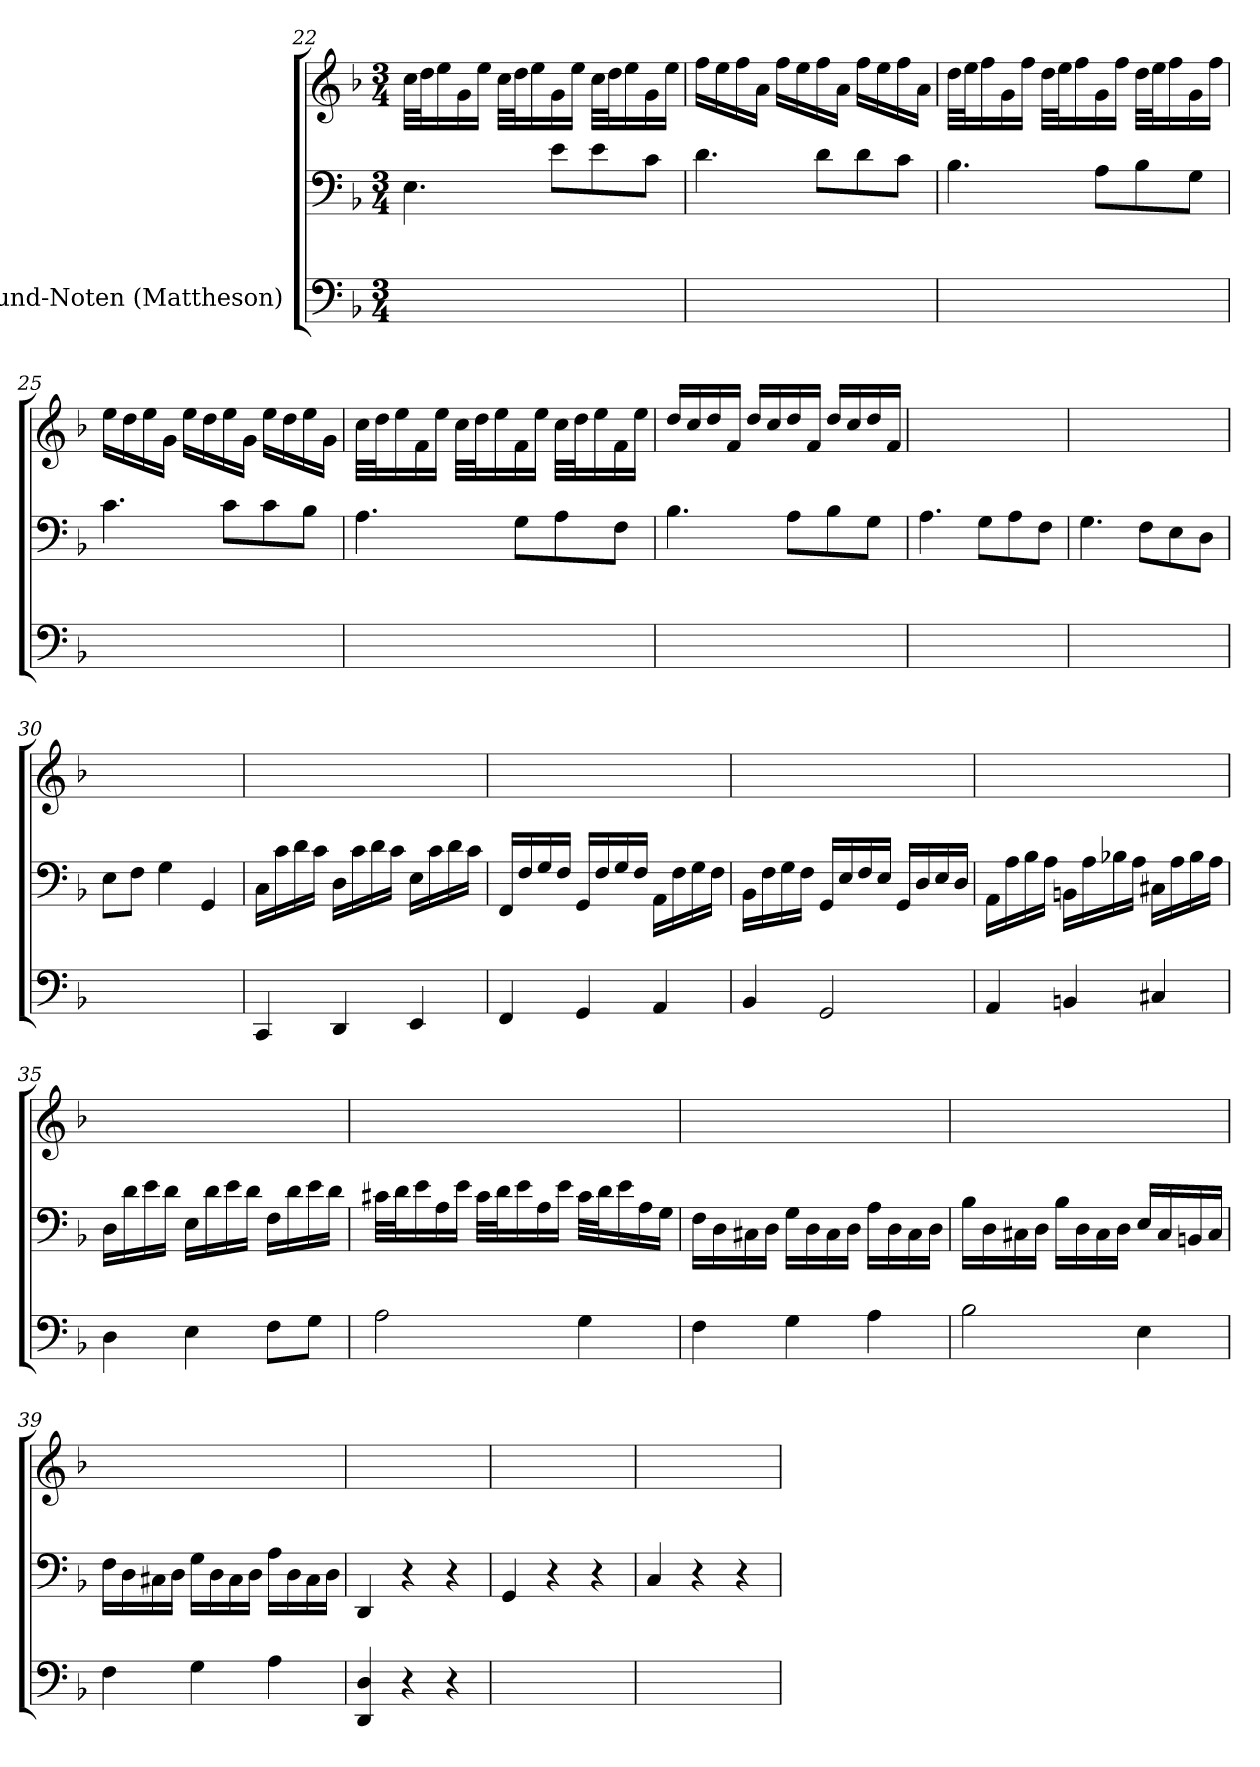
**kern	**kern	**kern
*part3	*part2	*part1
*staff3	*staff2	*staff1
*I"Grund-Noten (Mattheson)	*	*
*clefF4	*clefF4	*clefG2
*k[b-]	*k[b-]	*k[b-]
*F:	*F:	*F:
*M3/4	*M3/4	*M3/4
=22	=22	=22
2.ryy	4.E	32ccLLL
.	.	32ddJ
.	.	16ee
.	.	16g
.	.	16eeJJ
.	.	32ccLLL
.	.	32ddJ
.	.	16ee
.	8eL	16g
.	.	16eeJJ
.	8e	32ccLLL
.	.	32ddJ
.	.	16ee
.	8cJ	16g
.	.	16eeJJ
=23	=23	=23
2.ryy	4.d	16ffLL
.	.	16ee
.	.	16ff
.	.	16aJJ
.	.	16ffLL
.	.	16ee
.	8dL	16ff
.	.	16aJJ
.	8d	16ffLL
.	.	16ee
.	8cJ	16ff
.	.	16aJJ
=24	=24	=24
2.ryy	4.B-	32ddLLL
.	.	32eeJ
.	.	16ff
.	.	16g
.	.	16ffJJ
.	.	32ddLLL
.	.	32eeJ
.	.	16ff
.	8AL	16g
.	.	16ffJJ
.	8B-	32ddLLL
.	.	32eeJ
.	.	16ff
.	8GJ	16g
.	.	16ffJJ
=25	=25	=25
2.ryy	4.c	16eeLL
.	.	16dd
.	.	16ee
.	.	16gJJ
.	.	16eeLL
.	.	16dd
.	8cL	16ee
.	.	16gJJ
.	8c	16eeLL
.	.	16dd
.	8B-J	16ee
.	.	16gJJ
=26	=26	=26
2.ryy	4.A	32ccLLL
.	.	32ddJ
.	.	16ee
.	.	16f
.	.	16eeJJ
.	.	32ccLLL
.	.	32ddJ
.	.	16ee
.	8GL	16f
.	.	16eeJJ
.	8A	32ccLLL
.	.	32ddJ
.	.	16ee
.	8FJ	16f
.	.	16eeJJ
=27	=27	=27
2.ryy	4.B-	16ddLL
.	.	16cc
.	.	16dd
.	.	16fJJ
.	.	16ddLL
.	.	16cc
.	8AL	16dd
.	.	16fJJ
.	8B-	16ddLL
.	.	16cc
.	8GJ	16dd
.	.	16fJJ
=28	=28	=28
2.ryy	4.A	2.ryy
.	8GL	.
.	8A	.
.	8FJ	.
=29	=29	=29
2.ryy	4.G	2.ryy
.	8FL	.
.	8E	.
.	8DJ	.
=30	=30	=30
2.ryy	8EL	2.ryy
.	8FJ	.
.	4G	.
.	4GG	.
=31	=31	=31
4CC	16CLL	2.ryy
.	16c	.
.	16d	.
.	16cJJ	.
4DD	16DLL	.
.	16c	.
.	16d	.
.	16cJJ	.
4EE	16ELL	.
.	16c	.
.	16d	.
.	16cJJ	.
!!LO:LB:g=z
=32	=32	=32
4FF	16FFLL	2.ryy
.	16F	.
.	16G	.
.	16FJJ	.
4GG	16GGLL	.
.	16F	.
.	16G	.
.	16FJJ	.
4AA	16AALL	.
.	16F	.
.	16G	.
.	16FJJ	.
=33	=33	=33
4BB-	16BB-LL	2.ryy
.	16F	.
.	16G	.
.	16FJJ	.
2GG	16GGLL	.
.	16E	.
.	16F	.
.	16EJJ	.
.	16GGLL	.
.	16D	.
.	16E	.
.	16DJJ	.
=34	=34	=34
4AA	16AALL	2.ryy
.	16A	.
.	16B-	.
.	16AJJ	.
4BBn	16BBnLL	.
.	16A	.
.	16B-X	.
.	16AJJ	.
4C#X	16C#XLL	.
.	16A	.
.	16B-	.
.	16AJJ	.
=35	=35	=35
4D	16DLL	2.ryy
.	16d	.
.	16e	.
.	16dJJ	.
4E	16ELL	.
.	16d	.
.	16e	.
.	16dJJ	.
8FL	16FLL	.
.	16d	.
8GJ	16e	.
.	16dJJ	.
=36	=36	=36
2A	32c#XLLL	2.ryy
.	32dJ	.
.	16e	.
.	16A	.
.	16eJJ	.
.	32c#LLL	.
.	32dJ	.
.	16e	.
.	16A	.
.	16eJJ	.
4G	32c#LLL	.
.	32dJ	.
.	16e	.
.	16A	.
.	16GJJ	.
=37	=37	=37
4F	16FLL	2.ryy
.	16D	.
.	16C#X	.
.	16DJJ	.
4G	16GLL	.
.	16D	.
.	16C#	.
.	16DJJ	.
4A	16ALL	.
.	16D	.
.	16C#	.
.	16DJJ	.
=38	=38	=38
2B-	16B-LL	2.ryy
.	16D	.
.	16C#X	.
.	16DJJ	.
.	16B-LL	.
.	16D	.
.	16C#	.
.	16DJJ	.
4E	16ELL	.
.	16C#	.
.	16BBn	.
.	16C#JJ	.
=39	=39	=39
4F	16FLL	2.ryy
.	16D	.
.	16C#X	.
.	16DJJ	.
4G	16GLL	.
.	16D	.
.	16C#	.
.	16DJJ	.
4A	16ALL	.
.	16D	.
.	16C#	.
.	16DJJ	.
=40	=40	=40
4DD 4D	4DD	2.ryy
4r	4r	.
4r	4r	.
=41	=41	=41
2.ryy	4GG	2.ryy
.	4r	.
.	4r	.
=42	=42	=42
2.ryy	4C	2.ryy
.	4r	.
.	4r	.
=	=	=
*-	*-	*-
